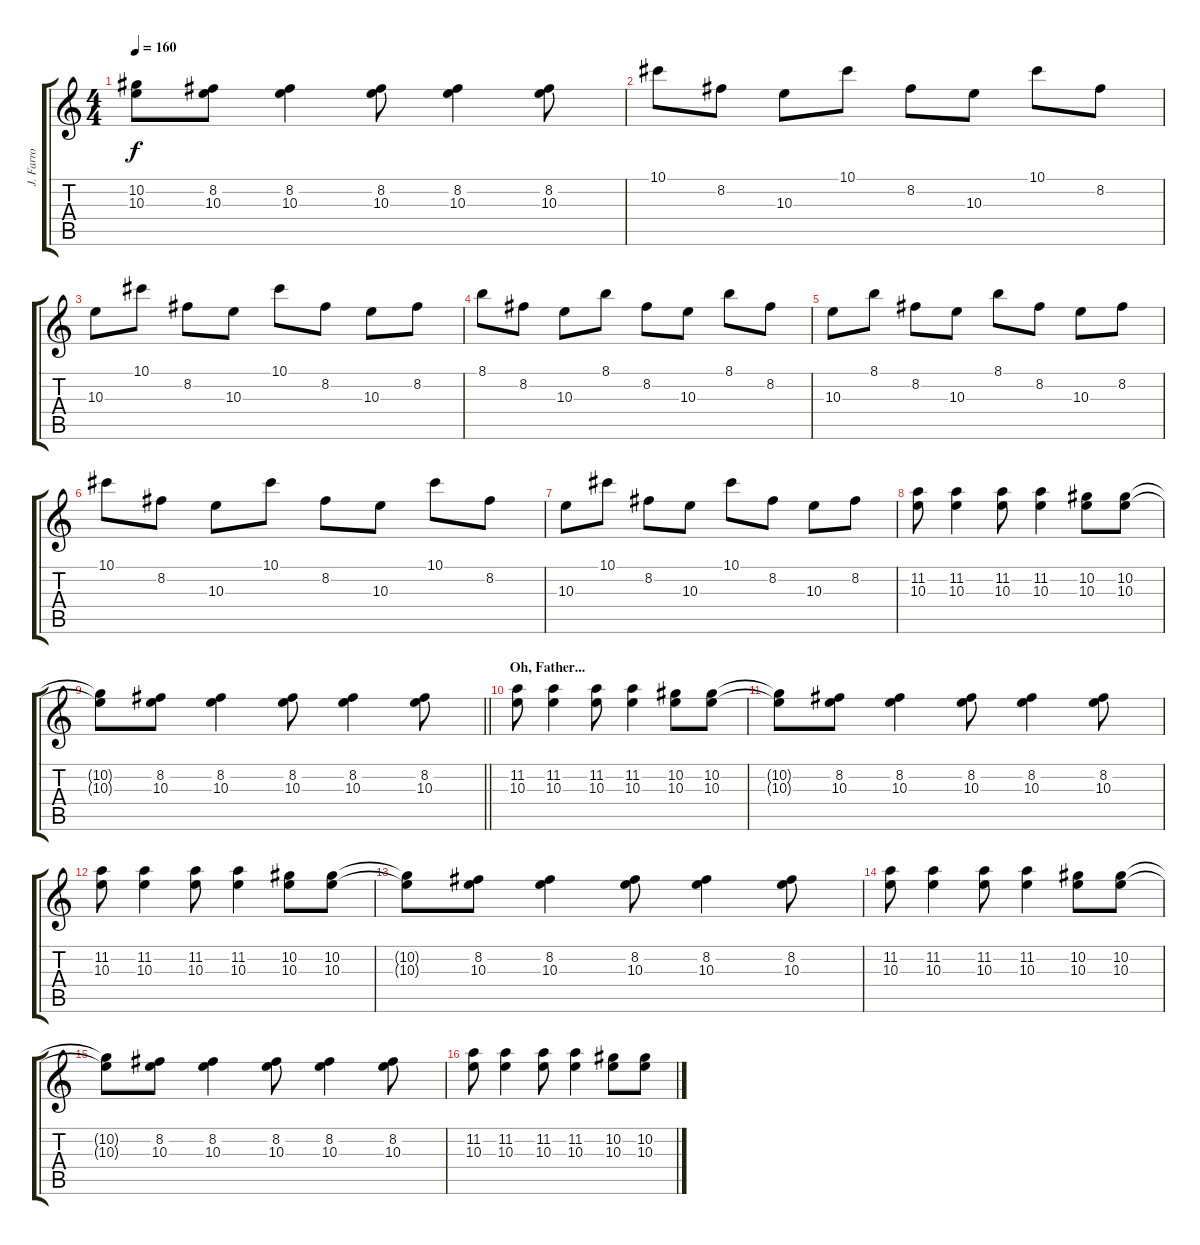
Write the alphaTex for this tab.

\track ("J. Farro" "J. Farro") {instrument distortionguitar}
\staff {score tabs}
\tuning (Eb4 Bb3 Gb3 Db3 Ab2 Db2) {hide}
\ts (4 4)
\tempo 160
\clef g2
\ks c
(10.2{t} 10.3{t}).8{dy f} (8.2 10.3).8 (8.2 10.3).4 (8.2 10.3).8 (8.2 10.3).4 (8.2 10.3).8 |
10.1.8 8.2.8 10.3.8 10.1.8 8.2.8 10.3.8 10.1.8 8.2.8 |
10.3.8 10.1.8 8.2.8 10.3.8 10.1.8 8.2.8 10.3.8 8.2.8 |
8.1.8 8.2.8 10.3.8 8.1.8 8.2.8 10.3.8 8.1.8 8.2.8 |
10.3.8 8.1.8 8.2.8 10.3.8 8.1.8 8.2.8 10.3.8 8.2.8 |
10.1.8 8.2.8 10.3.8 10.1.8 8.2.8 10.3.8 10.1.8 8.2.8 |
10.3.8 10.1.8 8.2.8 10.3.8 10.1.8 8.2.8 10.3.8 8.2.8 |
(11.2 10.3).8 (11.2 10.3).4 (11.2 10.3).8 (11.2 10.3).4 (10.2 10.3).8 (10.2 10.3).8 |
\barLineRight lightlight
(10.2{t} 10.3{t}).8 (8.2 10.3).8 (8.2 10.3).4 (8.2 10.3).8 (8.2 10.3).4 (8.2 10.3).8 |
\section ("" "Oh, Father...")
(11.2 10.3).8 (11.2 10.3).4 (11.2 10.3).8 (11.2 10.3).4 (10.2 10.3).8 (10.2 10.3).8 |
(10.2{t} 10.3{t}).8 (8.2 10.3).8 (8.2 10.3).4 (8.2 10.3).8 (8.2 10.3).4 (8.2 10.3).8 |
(11.2 10.3).8 (11.2 10.3).4 (11.2 10.3).8 (11.2 10.3).4 (10.2 10.3).8 (10.2 10.3).8 |
(10.2{t} 10.3{t}).8 (8.2 10.3).8 (8.2 10.3).4 (8.2 10.3).8 (8.2 10.3).4 (8.2 10.3).8 |
(11.2 10.3).8 (11.2 10.3).4 (11.2 10.3).8 (11.2 10.3).4 (10.2 10.3).8 (10.2 10.3).8 |
(10.2{t} 10.3{t}).8 (8.2 10.3).8 (8.2 10.3).4 (8.2 10.3).8 (8.2 10.3).4 (8.2 10.3).8 |
(11.2 10.3).8 (11.2 10.3).4 (11.2 10.3).8 (11.2 10.3).4 (10.2 10.3).8 (10.2 10.3).8
